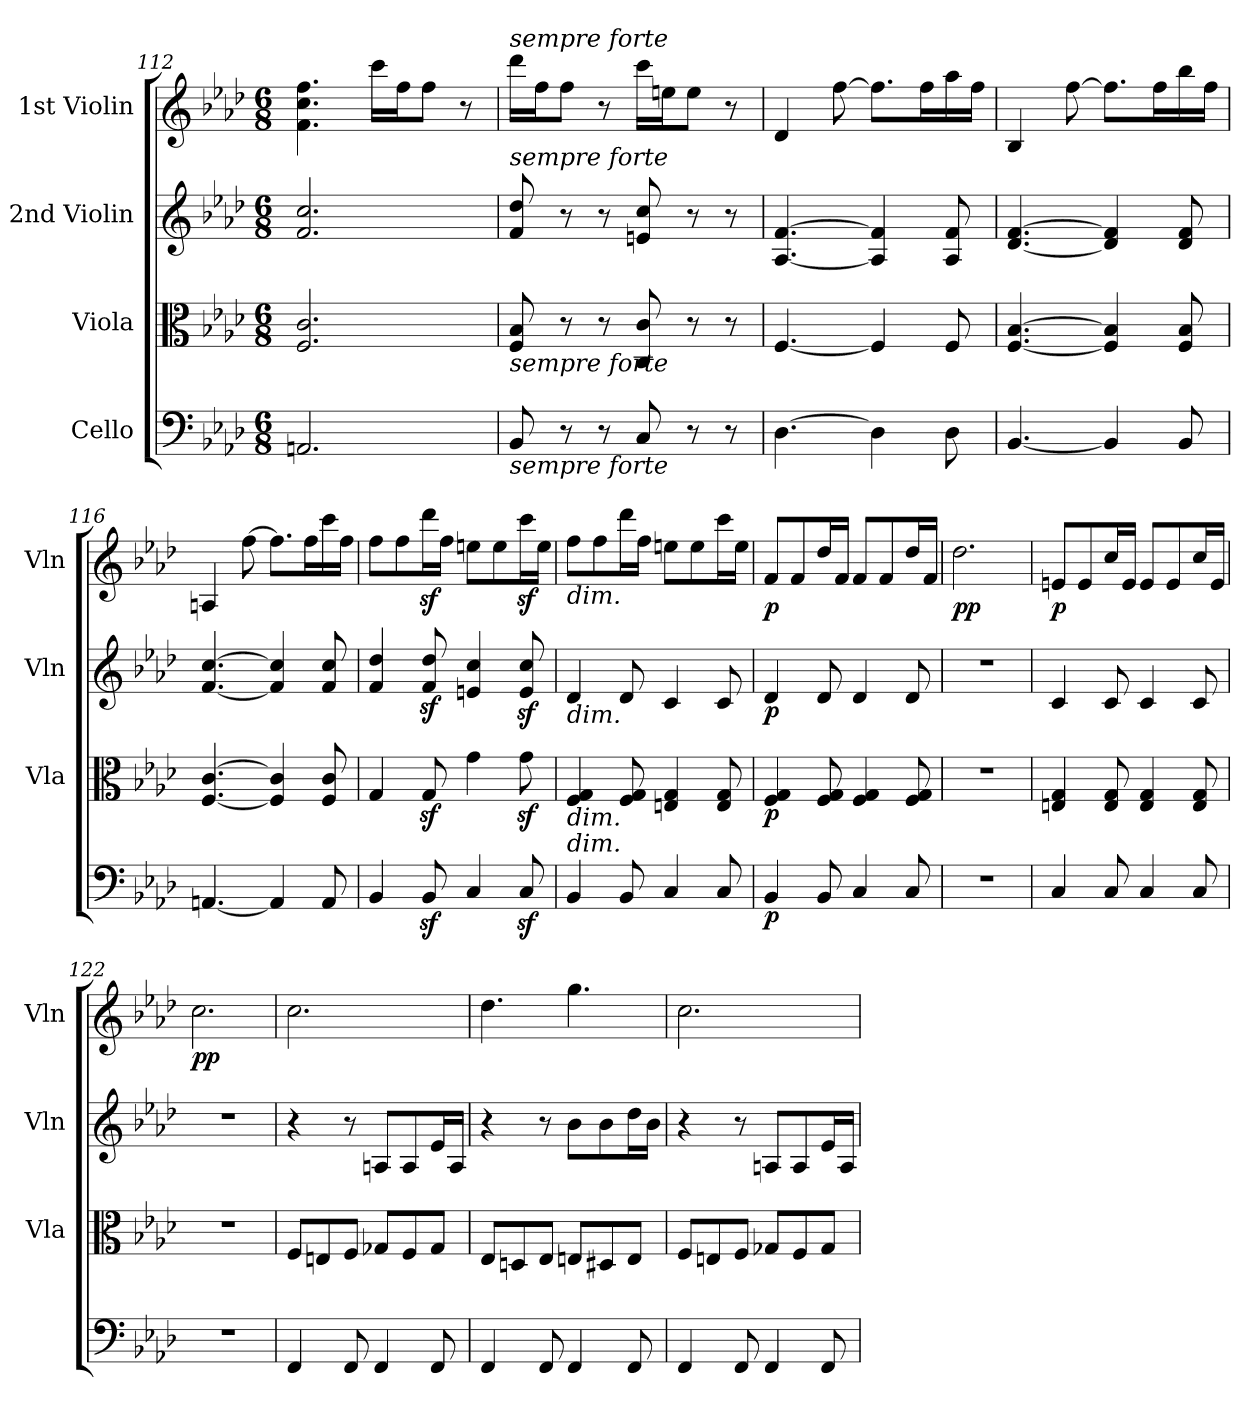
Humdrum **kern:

**kern	**dynam	**kern	**dynam	**kern	**dynam	**kern	**dynam
*part4	*part4	*part3	*part3	*part2	*part2	*part1	*part1
*staff4	*staff4	*staff3	*staff3	*staff2	*staff2	*staff1	*staff1
*I"Cello	*	*I"Viola	*	*I"2nd Violin	*	*I"1st Violin	*
*	*	*I'Vla	*	*I'Vln	*	*I'Vln	*
*clefF4	*	*clefC3	*	*clefG2	*	*clefG2	*
*k[b-e-a-d-]	*	*k[b-e-a-d-]	*	*k[b-e-a-d-]	*	*k[b-e-a-d-]	*
*M6/8	*	*M6/8	*	*M6/8	*	*M6/8	*
=112	=112	=112	=112	=112	=112	=112	=112
2.AAn/	.	2.F/ 2.c/	.	2.f/ 2.cc/	.	4.f\ 4.cc\ 4.ff\	.
.	.	.	.	.	.	16ccc\LL	.
.	.	.	.	.	.	16ff\J	.
.	.	.	.	.	.	8ff\J	.
.	.	.	.	.	.	8r	.
=113	=113	=113	=113	=113	=113	=113	=113
!	!	!	!	!	!	!LO:TX:a:i:t=sempre forte	!
!	!	!	!	!LO:TX:a:i:t=sempre forte	!	!	!
!	!	!LO:TX:b:i:t=sempre forte	!	!	!	!	!
!LO:TX:b:i:t=sempre forte	!	!	!	!	!	!	!
8BB-/	.	8F/ 8B-/	.	8f/ 8dd-/	.	16ddd-\LL	.
.	.	.	.	.	.	16ff\J	.
8r	.	8r	.	8r	.	8ff\J	.
8r	.	8r	.	8r	.	8r	.
8C/	.	8C/ 8c/	.	8en/ 8cc/	.	16ccc\LL	.
.	.	.	.	.	.	16een\J	.
8r	.	8r	.	8r	.	8ee\J	.
8r	.	8r	.	8r	.	8r	.
=114	=114	=114	=114	=114	=114	=114	=114
[4.D-\	.	[4.F/	.	[4.A-/ [4.f/	.	4d-/	.
.	.	.	.	.	.	[8ff\	.
4D-\]	.	4F/]	.	4A-/] 4f/]	.	8.ff\L]	.
.	.	.	.	.	.	16ff\L	.
8D-\	.	8F/	.	8A-/ 8f/	.	16aa-\	.
.	.	.	.	.	.	16ff\JJ	.
!!LO:LB:g=z
=115	=115	=115	=115	=115	=115	=115	=115
[4.BB-/	.	[4.F/ [4.B-/	.	[4.d-/ [4.f/	.	4B-/	.
.	.	.	.	.	.	[8ff\	.
4BB-/]	.	4F/] 4B-/]	.	4d-/] 4f/]	.	8.ff\L]	.
.	.	.	.	.	.	16ff\L	.
8BB-/	.	8F/ 8B-/	.	8d-/ 8f/	.	16bb-\	.
.	.	.	.	.	.	16ff\JJ	.
=116	=116	=116	=116	=116	=116	=116	=116
[4.AAn/	.	[4.F/ [4.c/	.	[4.f/ [4.cc/	.	4An/	.
.	.	.	.	.	.	[8ff\	.
4AA/]	.	4F/] 4c/]	.	4f/] 4cc/]	.	8.ff\L]	.
.	.	.	.	.	.	16ff\L	.
8AA/	.	8F/ 8c/	.	8f/ 8cc/	.	16ccc\	.
.	.	.	.	.	.	16ff\JJ	.
=117	=117	=117	=117	=117	=117	=117	=117
4BB-/	.	4G/	.	4f/ 4dd-/	.	8ff\L	.
.	.	.	.	.	.	8ff\	.
8BB-z</	.	8Gz</	.	8f/z< 8dd-/z<	.	16ddd-z<\L	.
.	.	.	.	.	.	16ff\JJ	.
4C/	.	4g\	.	4en/ 4cc/	.	8een\L	.
.	.	.	.	.	.	8ee\	.
8Cz</	.	8gz<\	.	8e/z< 8cc/z<	.	16cccz<\L	.
.	.	.	.	.	.	16ee\JJ	.
=118	=118	=118	=118	=118	=118	=118	=118
!	!	!	!	!	!	!LO:TX:b:i:t=dim.	!
!	!	!	!	!LO:TX:b:i:t=dim.	!	!	!
!	!	!LO:TX:b:i:t=dim.	!	!	!	!	!
!LO:TX:a:i:t=dim.	!	!	!	!	!	!	!
4BB-/	.	4F/ 4G/	.	4d-/	.	8ff\L	.
.	.	.	.	.	.	8ff\	.
8BB-/	.	8F/ 8G/	.	8d-/	.	16ddd-\L	.
.	.	.	.	.	.	16ff\JJ	.
4C/	.	4En/ 4G/	.	4c/	.	8een\L	.
.	.	.	.	.	.	8ee\	.
8C/	.	8E/ 8G/	.	8c/	.	16ccc\L	.
.	.	.	.	.	.	16ee\JJ	.
=119	=119	=119	=119	=119	=119	=119	=119
!	!LO:DY:b	!	!LO:DY:b	!	!LO:DY:b	!	!LO:DY:b
4BB-/	p	4F/ 4G/	p	4d-/	p	8f/L	p
.	.	.	.	.	.	8f/	.
8BB-/	.	8F/ 8G/	.	8d-/	.	16dd-/L	.
.	.	.	.	.	.	16f/JJ	.
4C/	.	4F/ 4G/	.	4d-/	.	8f/L	.
.	.	.	.	.	.	8f/	.
8C/	.	8F/ 8G/	.	8d-/	.	16dd-/L	.
.	.	.	.	.	.	16f/JJ	.
!!LO:LB:g=z
=120	=120	=120	=120	=120	=120	=120	=120
!	!	!	!	!	!	!	!LO:DY:b
2.r	.	2.r	.	2.r	.	2.dd-\	pp
=121	=121	=121	=121	=121	=121	=121	=121
!	!	!	!	!	!	!	!LO:DY:b
4C/	.	4En/ 4G/	.	4c/	.	8en/L	p
.	.	.	.	.	.	8e/	.
8C/	.	8E/ 8G/	.	8c/	.	16cc/L	.
.	.	.	.	.	.	16e/JJ	.
4C/	.	4E/ 4G/	.	4c/	.	8e/L	.
.	.	.	.	.	.	8e/	.
8C/	.	8E/ 8G/	.	8c/	.	16cc/L	.
.	.	.	.	.	.	16e/JJ	.
=122	=122	=122	=122	=122	=122	=122	=122
!	!	!	!	!	!	!	!LO:DY:b
2.r	.	2.r	.	2.r	.	2.cc\	pp
=123	=123	=123	=123	=123	=123	=123	=123
4FF/	.	8F/L	.	4r	.	2.cc\	.
.	.	8En/	.	.	.	.	.
8FF/	.	8F/J	.	8r	.	.	.
4FF/	.	8G-X/L	.	8An/L	.	.	.
.	.	8F/	.	8A/	.	.	.
8FF/	.	8G-/J	.	16e-/L	.	.	.
.	.	.	.	16A/JJ	.	.	.
=124	=124	=124	=124	=124	=124	=124	=124
4FF/	.	8E-/L	.	4r	.	4.dd-\	.
.	.	8Dn/	.	.	.	.	.
8FF/	.	8E-/J	.	8r	.	.	.
4FF/	.	8En/L	.	8b-\L	.	4.gg\	.
.	.	8D#X/	.	8b-\	.	.	.
8FF/	.	8E/J	.	16dd-\L	.	.	.
.	.	.	.	16b-\JJ	.	.	.
=125	=125	=125	=125	=125	=125	=125	=125
4FF/	.	8F/L	.	4r	.	2.cc\	.
.	.	8En/	.	.	.	.	.
8FF/	.	8F/J	.	8r	.	.	.
4FF/	.	8G-X/L	.	8An/L	.	.	.
.	.	8F/	.	8A/	.	.	.
8FF/	.	8G-/J	.	16e-/L	.	.	.
.	.	.	.	16A/JJ	.	.	.
=	=	=	=	=	=	=	=
*-	*-	*-	*-	*-	*-	*-	*-
